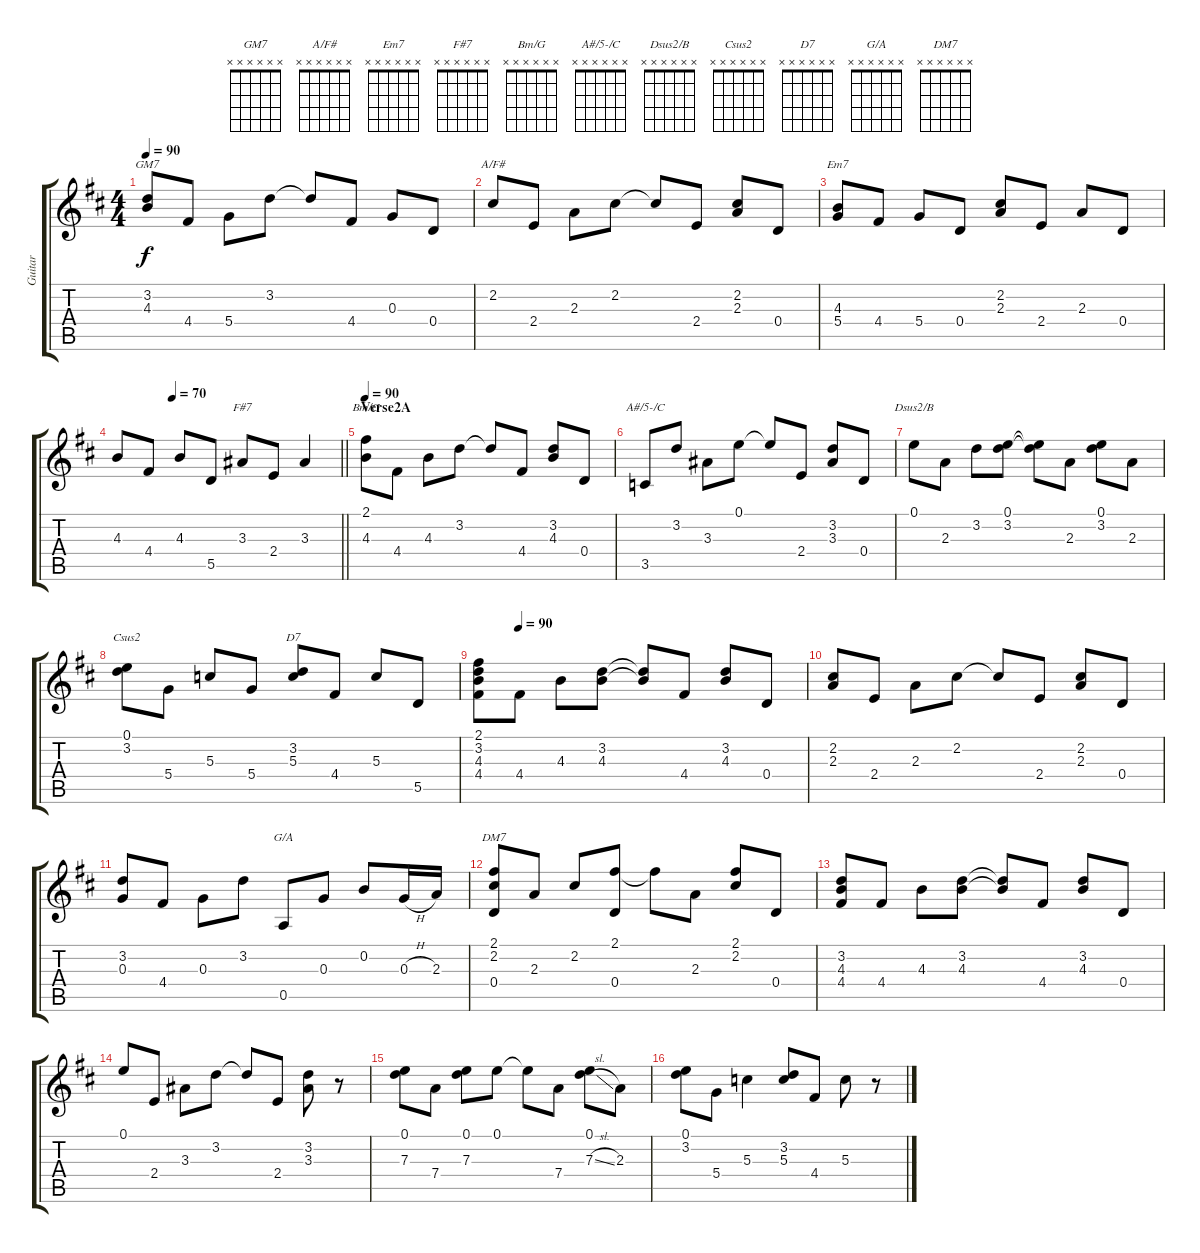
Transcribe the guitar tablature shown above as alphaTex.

\track ("Guitar" "Guitar") {instrument electricguitarjazz}
\staff {score tabs}
\tuning (E4 B3 G3 D3 A2 E2) {hide}
\chord ("GM7" x x x x x x)
\chord ("A/F#" x x x x x x)
\chord ("Em7" x x x x x x)
\chord ("F#7" x x x x x x)
\chord ("Bm/G" x x x x x x)
\chord ("A#/5-/C" x x x x x x)
\chord ("Dsus2/B" x x x x x x)
\chord ("Csus2" x x x x x x)
\chord ("D7" x x x x x x)
\chord ("G/A" x x x x x x)
\chord ("DM7" x x x x x x)
\ts (4 4)
\tempo 90
\clef g2
\ks d
(3.2 4.3).8{ch "GM7" dy f} 4.4.8 5.4.8 3.2.8 3.2{t}.8 4.4.8 0.3.8 0.4.8 |
2.2.8{ch "A/F#"} 2.4.8 2.3.8 2.2.8 2.2{t}.8 2.4.8 (2.2 2.3).8 0.4.8 |
(4.3 5.4).8{ch "Em7"} 4.4.8 5.4.8 0.4.8 (2.2 2.3).8 2.4.8 2.3.8 0.4.8 |
\tempo (70 0.25)
\barLineRight lightlight
4.3.8 4.4.8 4.3.8 5.5.8 3.3.8{ch "F#7"} 2.4.8 3.3.4 |
\section ("" "Verse2A")
\tempo 90
(2.1 4.3).8{ch "Bm/G"} 4.4.8 4.3.8 3.2.8 3.2{t}.8 4.4.8 (3.2 4.3).8 0.4.8 |
3.5.8{ch "A#/5-/C"} 3.2.8 3.3.8 0.1.8 0.1{t}.8 2.4.8 (3.2 3.3).8 0.4.8 |
0.1.8{ch "Dsus2/B"} 2.3.8 3.2.8 (0.1 3.2).8 (0.1{t} 3.2{t}).8 2.3.8 (0.1 3.2).8 2.3.8 |
(0.1 3.2).8{ch "Csus2"} 5.4.8 5.3.8 5.4.8 (3.2 5.3).8{ch "D7"} 4.4.8 5.3.8 5.5.8 |
\tempo (90 0.125)
(2.1 3.2 4.3 4.4).8 4.4.8 4.3.8 (3.2 4.3).8 (3.2{t} 4.3{t}).8 4.4.8 (3.2 4.3).8 0.4.8 |
(2.2 2.3).8 2.4.8 2.3.8 2.2.8 2.2{t}.8 2.4.8 (2.2 2.3).8 0.4.8 |
(3.2 0.3).8 4.4.8 0.3.8 3.2.8 0.5.8{ch "G/A"} 0.3.8 0.2.8 0.3{h}.16 2.3.16 |
(2.1 2.2 0.4).8{ch "DM7"} 2.3.8 2.2.8 (2.1 0.4).8 2.1{t}.8 2.3.8 (2.1 2.2).8 0.4.8 |
(3.2 4.3 4.4).8 4.4.8 4.3.8 (3.2 4.3).8 (3.2{t} 4.3{t}).8 4.4.8 (3.2 4.3).8 0.4.8 |
0.1.8 2.4.8 3.3.8 3.2.8 3.2{t}.8 2.4.8 (3.2 3.3).8 r.8 |
(0.1 7.3).8 7.4.8 (0.1 7.3).8 0.1.8 0.1{t}.8 7.4.8 (0.1 7.3{sl}).8 2.3.8 |
(0.1 3.2).8 5.4.8 5.3.4 (3.2 5.3).8 4.4.8 5.3.8 r.8
